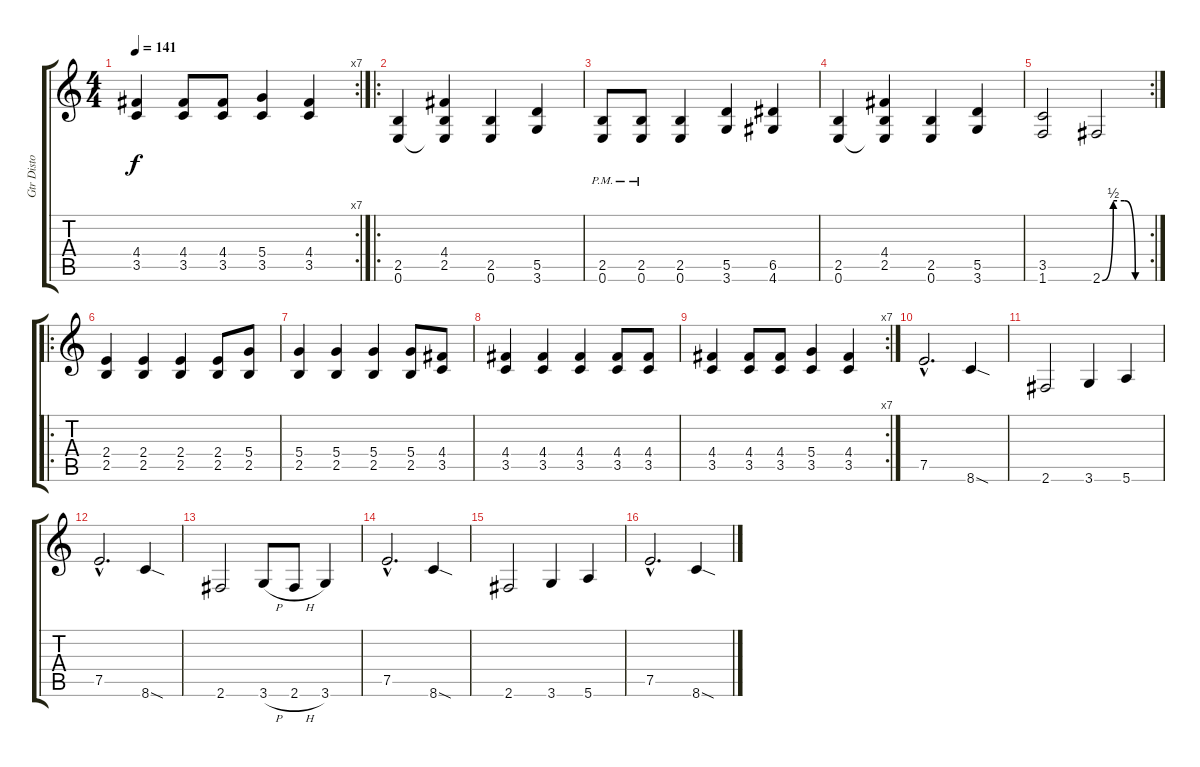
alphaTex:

\track ("Gtr Disto" "Gtr Disto") {instrument distortionguitar}
\staff {score tabs}
\tuning (E4 B3 G3 D3 A2 E2) {hide}
\rc 7
\ts (4 4)
\tempo 141
\clef g2
\ks c
(4.4 3.5).4{dy f} (4.4 3.5).8 (4.4 3.5).8 (5.4 3.5).4 (4.4 3.5).4 |
\ro
(2.5 0.6).4 (4.4 2.5 0.6{t}).4 (2.5 0.6).4 (5.5 3.6).4 |
(2.5{pm} 0.6{pm}).8 (2.5{pm} 0.6{pm}).8 (2.5 0.6).4 (5.5 3.6).4 (6.5 4.6).4 |
(2.5 0.6).4 (4.4 2.5 0.6{t}).4 (2.5 0.6).4 (5.5 3.6).4 |
\rc 2
(3.5 1.6).2 2.6{be (custom 0 0 15 2 30 2 45 0 60 0)}.2 |
\ro
(2.4 2.5).4 (2.4 2.5).4 (2.4 2.5).4 (2.4 2.5).8 (5.4 2.5).8 |
(5.4 2.5).4 (5.4 2.5).4 (5.4 2.5).4 (5.4 2.5).8 (4.4 3.5).8 |
(4.4 3.5).4 (4.4 3.5).4 (4.4 3.5).4 (4.4 3.5).8 (4.4 3.5).8 |
\rc 7
(4.4 3.5).4 (4.4 3.5).8 (4.4 3.5).8 (5.4 3.5).4 (4.4 3.5).4 |
7.5{hac}.2{d} 8.6{sod}.4 |
2.6.2 3.6.4 5.6.4 |
7.5{hac}.2{d} 8.6{sod}.4 |
2.6.2 3.6{h}.8 2.6{h}.8 3.6.4 |
7.5{hac}.2{d} 8.6{sod}.4 |
2.6.2 3.6.4 5.6.4 |
7.5{hac}.2{d} 8.6{sod}.4
